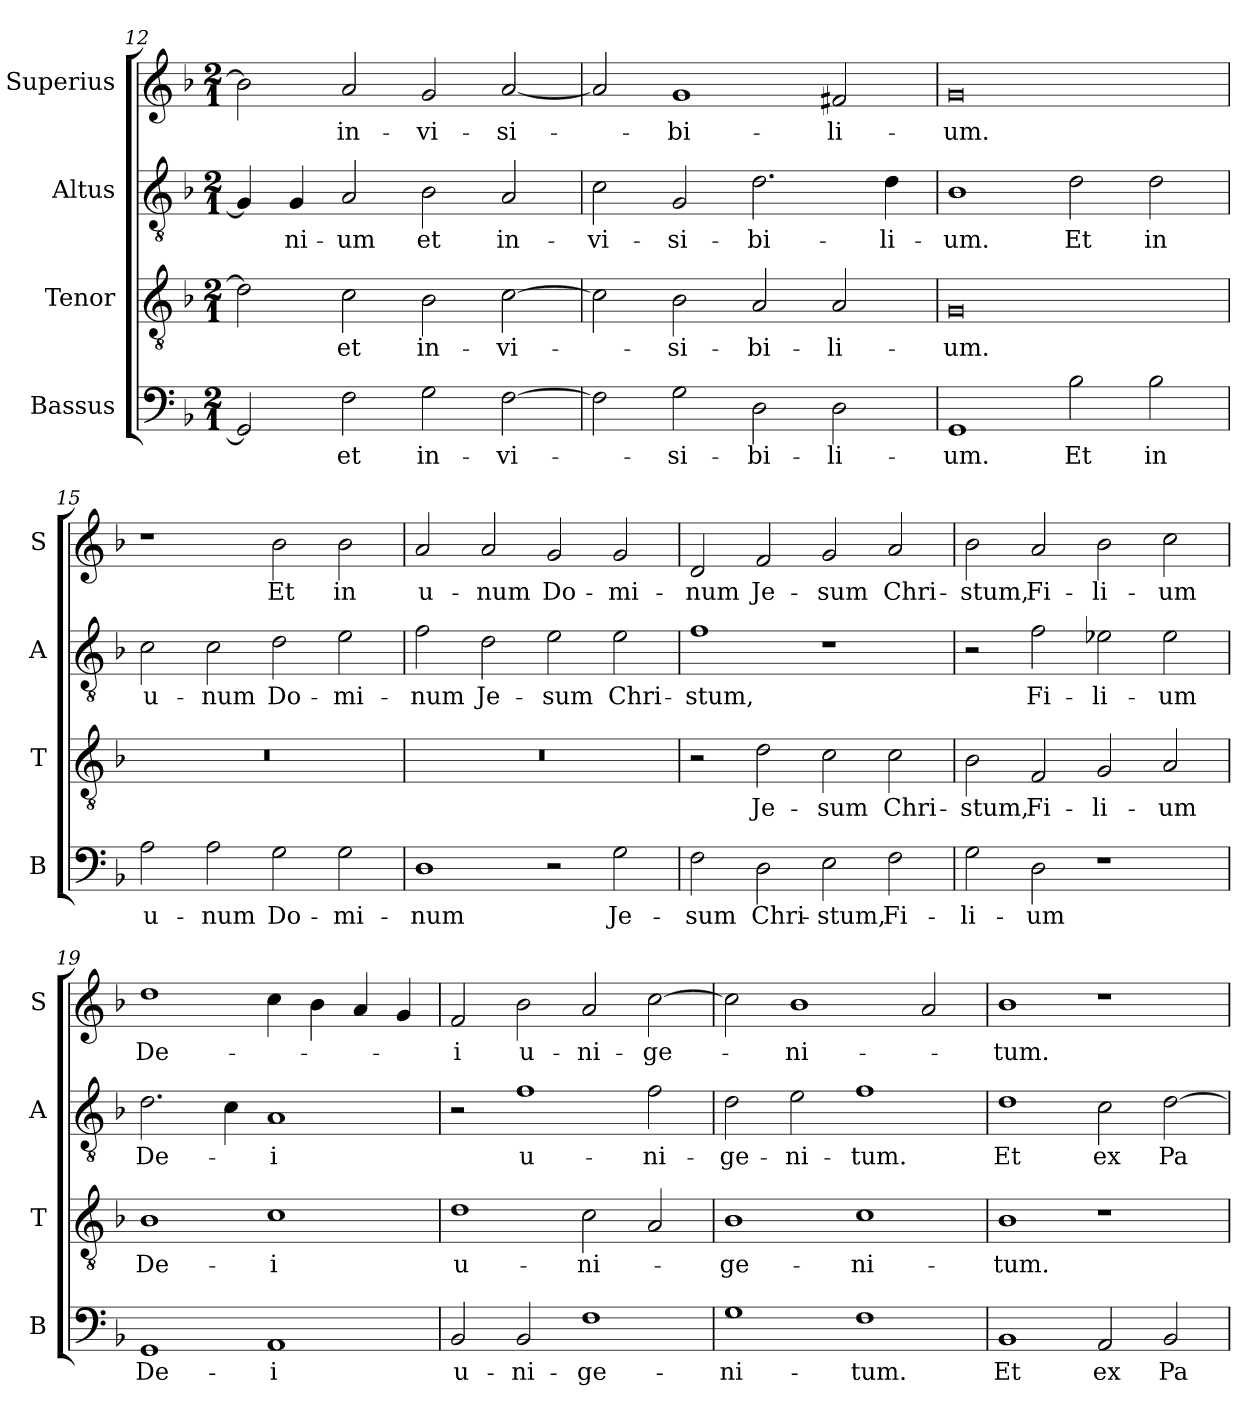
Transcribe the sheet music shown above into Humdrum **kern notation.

**kern	**text	**kern	**text	**kern	**text	**kern	**text
*part4	*part4	*part3	*part3	*part2	*part2	*part1	*part1
*staff4	*staff4	*staff3	*staff3	*staff2	*staff2	*staff1	*staff1
*I"Bassus	*	*I"Tenor	*	*I"Altus	*	*I"Superius	*
*I'B	*	*I'T	*	*I'A	*	*I'S	*
*clefF4	*	*clefGv2	*	*clefGv2	*	*clefG2	*
*k[b-]	*	*k[b-]	*	*k[b-]	*	*k[b-]	*
*M2/1	*	*M2/1	*	*M2/1	*	*M2/1	*
=12	=12	=12	=12	=12	=12	=12	=12
2GG]	.	2d]	.	4G]	.	2b-]	.
.	.	.	.	4G	-ni-	.	.
2F	et	2c	et	2A	-um	2a	in-
2G	in-	2B-	in-	2B-	et	2g	-vi-
[2F	-vi-	[2c	-vi-	2A	in-	[2a	-si-
=13	=13	=13	=13	=13	=13	=13	=13
2F]	.	2c]	.	2c	-vi-	2a]	.
2G	-si-	2B-	-si-	2G	-si-	1g	-bi-
2D	-bi-	2A	-bi-	2.d	-bi-	.	.
2D	-li-	2A	-li-	.	.	2f#X	-li-
.	.	.	.	4d	-li-	.	.
=14	=14	=14	=14	=14	=14	=14	=14
1GG	-um.	0G	-um.	1B-	-um.	0g	-um.
2B-	Et	.	.	2d	Et	.	.
2B-	in	.	.	2d	in	.	.
=15	=15	=15	=15	=15	=15	=15	=15
2A	u-	0r	.	2c	u-	1r	.
2A	-num	.	.	2c	-num	.	.
2G	Do-	.	.	2d	Do-	2b-	Et
2G	-mi-	.	.	2e	-mi-	2b-	in
=16	=16	=16	=16	=16	=16	=16	=16
1D	-num	0r	.	2f	-num	2a	u-
.	.	.	.	2d	Je-	2a	-num
2r	.	.	.	2e	-sum	2g	Do-
2G	Je-	.	.	2e	Chri-	2g	-mi-
=17	=17	=17	=17	=17	=17	=17	=17
2F	-sum	2r	.	1f	-stum,	2d	-num
2D	Chri-	2d	Je-	.	.	2f	Je-
2E	-stum,	2c	-sum	1r	.	2g	-sum
2F	Fi-	2c	Chri-	.	.	2a	Chri-
=18	=18	=18	=18	=18	=18	=18	=18
2G	-li-	2B-	-stum,	2r	.	2b-	-stum,
2D	-um	2F	Fi-	2f	Fi-	2a	Fi-
1r	.	2G	-li-	2e-i	-li-	2b-	-li-
.	.	2A	-um	2e-i	-um	2cc	-um
=19	=19	=19	=19	=19	=19	=19	=19
1GG	De-	1B-	De-	2.d	De-	1dd	De-
.	.	.	.	4c	.	.	.
1AA	-i	1c	-i	1A	-i	4cc	.
.	.	.	.	.	.	4b-	.
.	.	.	.	.	.	4a	.
.	.	.	.	.	.	4g	.
=20	=20	=20	=20	=20	=20	=20	=20
2BB-	u-	1d	u-	2r	.	2f	-i
2BB-	-ni-	.	.	1f	u-	2b-	u-
1F	-ge-	2c	-ni-	.	.	2a	-ni-
.	.	2A	.	2f	-ni-	[2cc	-ge-
=21	=21	=21	=21	=21	=21	=21	=21
1G	-ni-	1B-	-ge-	2d	-ge-	2cc]	.
.	.	.	.	2e	-ni-	1b-	-ni-
1F	-tum.	1c	-ni-	1f	-tum.	.	.
.	.	.	.	.	.	2a	.
=22	=22	=22	=22	=22	=22	=22	=22
1BB-	Et	1B-	-tum.	1d	Et	1b-	-tum.
2AA	ex	1r	.	2c	ex	1r	.
2BB-	Pa-	.	.	[2d	Pa-	.	.
=	=	=	=	=	=	=	=
*-	*-	*-	*-	*-	*-	*-	*-
